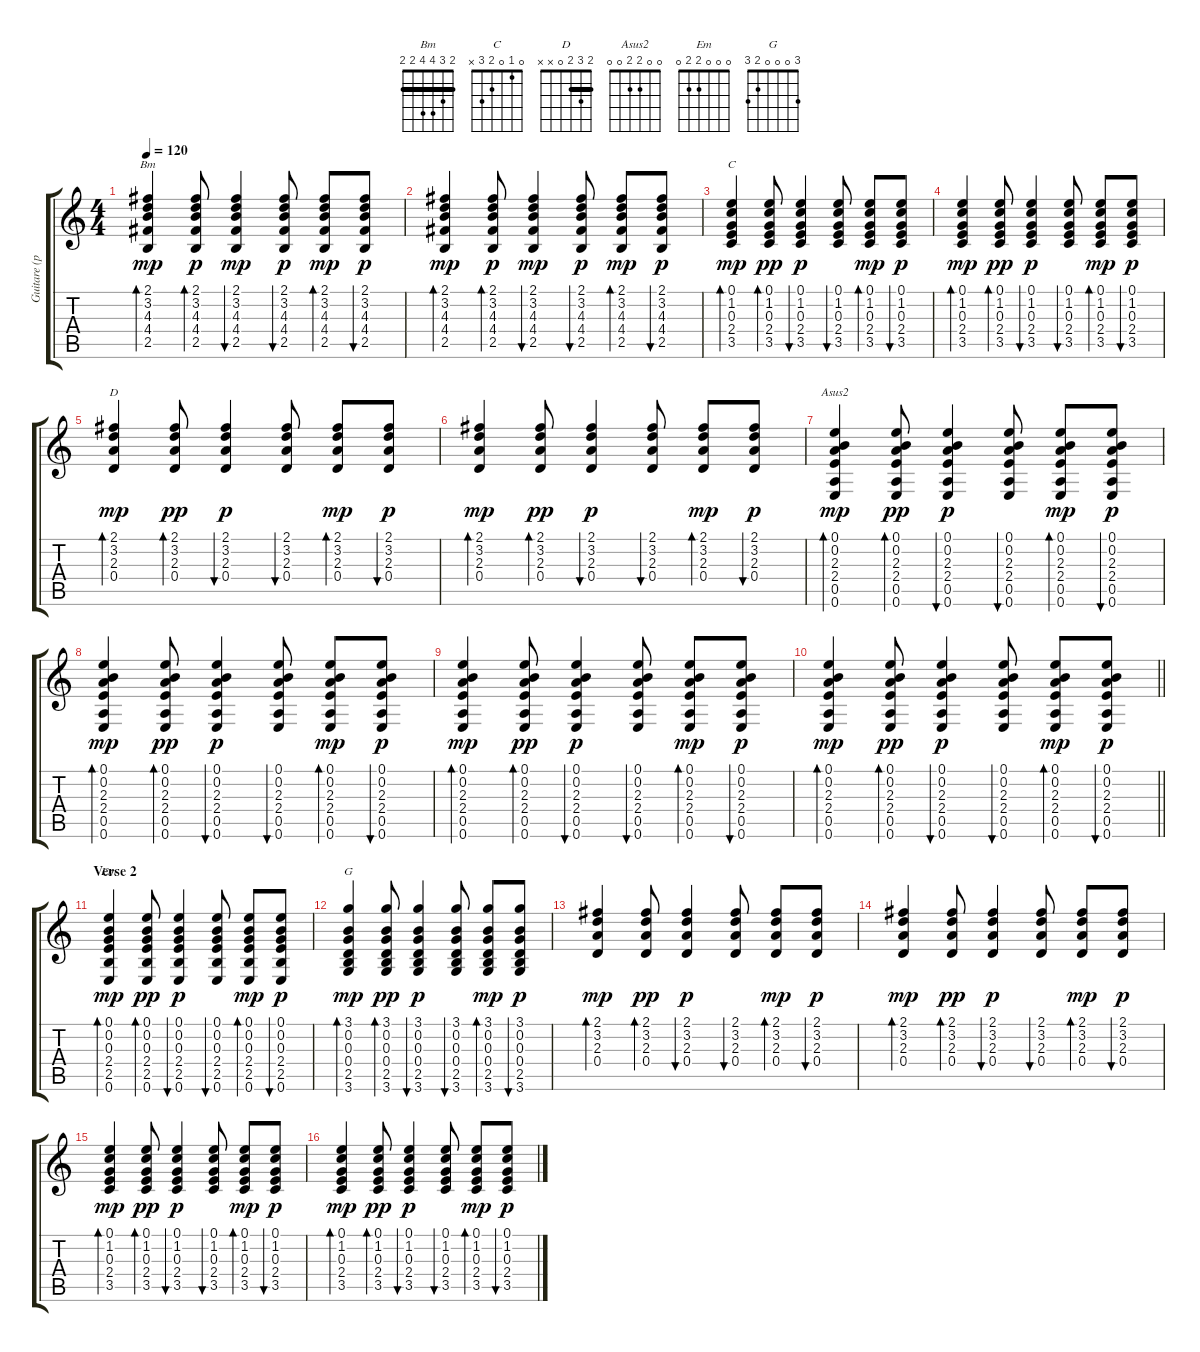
\track ("Guitare (perso)" "Guitare (p") {instrument acousticguitarsteel}
\staff {score tabs}
\tuning (E4 B3 G3 D3 A2 E2) {hide}
\chord ("Bm" 2 3 4 4 2 2) {barre 2}
\chord ("C" 0 1 0 2 3 x)
\chord ("D" 2 3 2 0 x x) {barre 2}
\chord ("Asus2" 0 0 2 2 0 0)
\chord ("Em" 0 0 0 2 2 0)
\chord ("G" 3 0 0 0 2 3)
\ts (4 4)
\tempo 120
\clef g2
\ks c
(2.1 3.2 4.3 4.4 2.5).4{bd 60 ch "Bm" dy mp} (2.1 3.2 4.3 4.4 2.5).8{bd 60 dy p} (2.1 3.2 4.3 4.4 2.5).4{bu 60 dy mp} (2.1 3.2 4.3 4.4 2.5).8{bu 60 dy p} (2.1 3.2 4.3 4.4 2.5).8{bd 60 dy mp} (2.1 3.2 4.3 4.4 2.5).8{bu 60 dy p} |
(2.1 3.2 4.3 4.4 2.5).4{bd 60 dy mp} (2.1 3.2 4.3 4.4 2.5).8{bd 60 dy p} (2.1 3.2 4.3 4.4 2.5).4{bu 60 dy mp} (2.1 3.2 4.3 4.4 2.5).8{bu 60 dy p} (2.1 3.2 4.3 4.4 2.5).8{bd 60 dy mp} (2.1 3.2 4.3 4.4 2.5).8{bu 60 dy p} |
(0.1 1.2 0.3 2.4 3.5).4{bd 60 ch "C" dy mp} (0.1 1.2 0.3 2.4 3.5).8{bd 60 dy pp} (0.1 1.2 0.3 2.4 3.5).4{bu 60 dy p} (0.1 1.2 0.3 2.4 3.5).8{bu 60} (0.1 1.2 0.3 2.4 3.5).8{bd 60 dy mp} (0.1 1.2 0.3 2.4 3.5).8{bu 60 dy p} |
(0.1 1.2 0.3 2.4 3.5).4{bd 60 dy mp} (0.1 1.2 0.3 2.4 3.5).8{bd 60 dy pp} (0.1 1.2 0.3 2.4 3.5).4{bu 60 dy p} (0.1 1.2 0.3 2.4 3.5).8{bu 60} (0.1 1.2 0.3 2.4 3.5).8{bd 60 dy mp} (0.1 1.2 0.3 2.4 3.5).8{bu 60 dy p} |
(2.1 3.2 2.3 0.4).4{bd 60 ch "D" dy mp} (2.1 3.2 2.3 0.4).8{bd 60 dy pp} (2.1 3.2 2.3 0.4).4{bu 60 dy p} (2.1 3.2 2.3 0.4).8{bu 60} (2.1 3.2 2.3 0.4).8{bd 60 dy mp} (2.1 3.2 2.3 0.4).8{bu 60 dy p} |
(2.1 3.2 2.3 0.4).4{bd 60 dy mp} (2.1 3.2 2.3 0.4).8{bd 60 dy pp} (2.1 3.2 2.3 0.4).4{bu 60 dy p} (2.1 3.2 2.3 0.4).8{bu 60} (2.1 3.2 2.3 0.4).8{bd 60 dy mp} (2.1 3.2 2.3 0.4).8{bu 60 dy p} |
(0.1 0.2 2.3 2.4 0.5 0.6).4{bd 60 ch "Asus2" dy mp} (0.1 0.2 2.3 2.4 0.5 0.6).8{bd 60 dy pp} (0.1 0.2 2.3 2.4 0.5 0.6).4{bu 60 dy p} (0.1 0.2 2.3 2.4 0.5 0.6).8{bu 60} (0.1 0.2 2.3 2.4 0.5 0.6).8{bd 60 dy mp} (0.1 0.2 2.3 2.4 0.5 0.6).8{bu 60 dy p} |
(0.1 0.2 2.3 2.4 0.5 0.6).4{bd 60 dy mp} (0.1 0.2 2.3 2.4 0.5 0.6).8{bd 60 dy pp} (0.1 0.2 2.3 2.4 0.5 0.6).4{bu 60 dy p} (0.1 0.2 2.3 2.4 0.5 0.6).8{bu 60} (0.1 0.2 2.3 2.4 0.5 0.6).8{bd 60 dy mp} (0.1 0.2 2.3 2.4 0.5 0.6).8{bu 60 dy p} |
(0.1 0.2 2.3 2.4 0.5 0.6).4{bd 60 dy mp} (0.1 0.2 2.3 2.4 0.5 0.6).8{bd 60 dy pp} (0.1 0.2 2.3 2.4 0.5 0.6).4{bu 60 dy p} (0.1 0.2 2.3 2.4 0.5 0.6).8{bu 60} (0.1 0.2 2.3 2.4 0.5 0.6).8{bd 60 dy mp} (0.1 0.2 2.3 2.4 0.5 0.6).8{bu 60 dy p} |
\barLineRight lightlight
(0.1 0.2 2.3 2.4 0.5 0.6).4{bd 60 dy mp} (0.1 0.2 2.3 2.4 0.5 0.6).8{bd 60 dy pp} (0.1 0.2 2.3 2.4 0.5 0.6).4{bu 60 dy p} (0.1 0.2 2.3 2.4 0.5 0.6).8{bu 60} (0.1 0.2 2.3 2.4 0.5 0.6).8{bd 60 dy mp} (0.1 0.2 2.3 2.4 0.5 0.6).8{bu 60 dy p} |
\section ("" "Verse 2")
(0.1 0.2 0.3 2.4 2.5 0.6).4{bd 60 ch "Em" dy mp} (0.1 0.2 0.3 2.4 2.5 0.6).8{bd 60 dy pp} (0.1 0.2 0.3 2.4 2.5 0.6).4{bu 60 dy p} (0.1 0.2 0.3 2.4 2.5 0.6).8{bu 60} (0.1 0.2 0.3 2.4 2.5 0.6).8{bd 60 dy mp} (0.1 0.2 0.3 2.4 2.5 0.6).8{bu 60 dy p} |
(3.1 0.2 0.3 0.4 2.5 3.6).4{bd 60 ch "G" dy mp} (3.1 0.2 0.3 0.4 2.5 3.6).8{bd 60 dy pp} (3.1 0.2 0.3 0.4 2.5 3.6).4{bu 60 dy p} (3.1 0.2 0.3 0.4 2.5 3.6).8{bu 60} (3.1 0.2 0.3 0.4 2.5 3.6).8{bd 60 dy mp} (3.1 0.2 0.3 0.4 2.5 3.6).8{bu 60 dy p} |
(2.1 3.2 2.3 0.4).4{bd 60 dy mp} (2.1 3.2 2.3 0.4).8{bd 60 dy pp} (2.1 3.2 2.3 0.4).4{bu 60 dy p} (2.1 3.2 2.3 0.4).8{bu 60} (2.1 3.2 2.3 0.4).8{bd 60 dy mp} (2.1 3.2 2.3 0.4).8{bu 60 dy p} |
(2.1 3.2 2.3 0.4).4{bd 60 dy mp} (2.1 3.2 2.3 0.4).8{bd 60 dy pp} (2.1 3.2 2.3 0.4).4{bu 60 dy p} (2.1 3.2 2.3 0.4).8{bu 60} (2.1 3.2 2.3 0.4).8{bd 60 dy mp} (2.1 3.2 2.3 0.4).8{bu 60 dy p} |
(0.1 1.2 0.3 2.4 3.5).4{bd 60 dy mp} (0.1 1.2 0.3 2.4 3.5).8{bd 60 dy pp} (0.1 1.2 0.3 2.4 3.5).4{bu 60 dy p} (0.1 1.2 0.3 2.4 3.5).8{bu 60} (0.1 1.2 0.3 2.4 3.5).8{bd 60 dy mp} (0.1 1.2 0.3 2.4 3.5).8{bu 60 dy p} |
(0.1 1.2 0.3 2.4 3.5).4{bd 60 dy mp} (0.1 1.2 0.3 2.4 3.5).8{bd 60 dy pp} (0.1 1.2 0.3 2.4 3.5).4{bu 60 dy p} (0.1 1.2 0.3 2.4 3.5).8{bu 60} (0.1 1.2 0.3 2.4 3.5).8{bd 60 dy mp} (0.1 1.2 0.3 2.4 3.5).8{bu 60 dy p}
